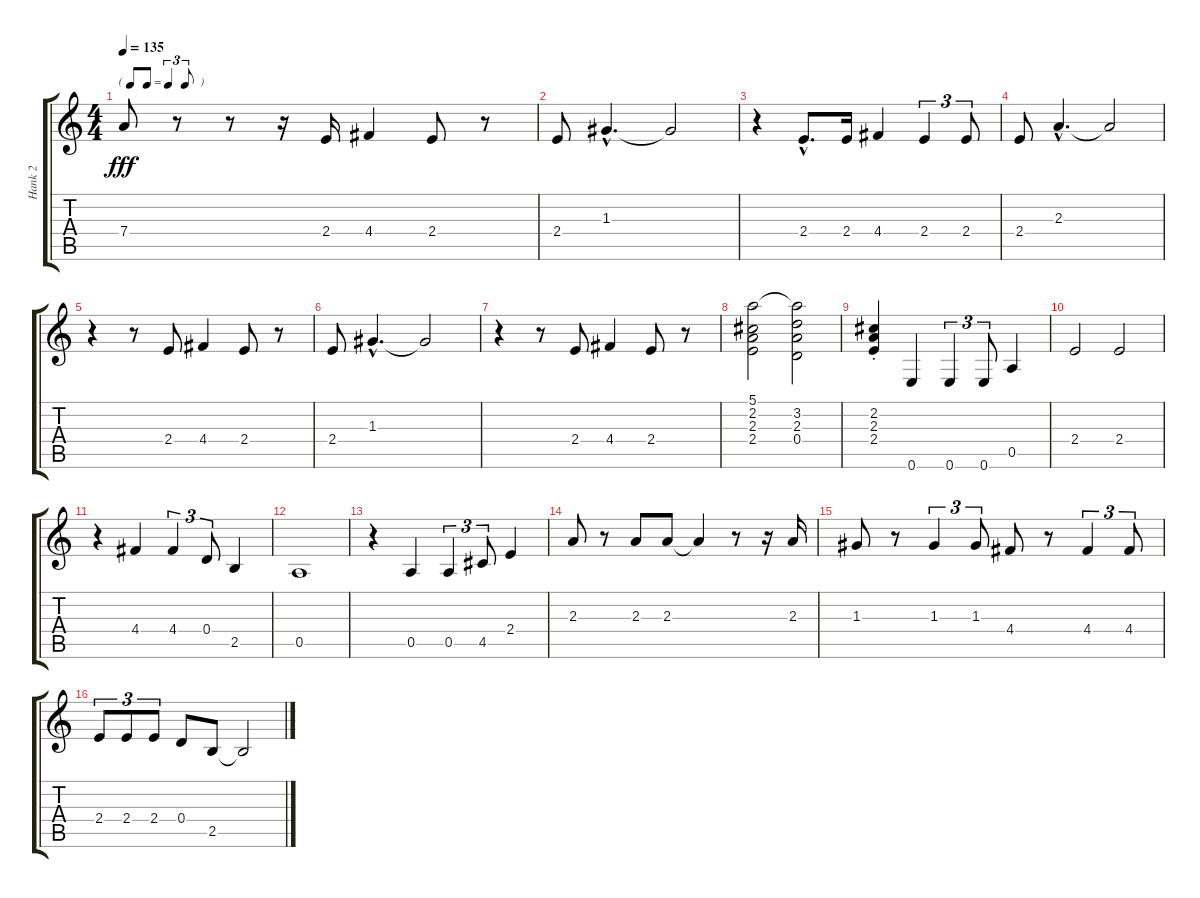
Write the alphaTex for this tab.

\track ("Hank 2" "Hank 2") {instrument electricguitarjazz}
\staff {score tabs}
\tuning (E4 B3 G3 D3 A2 E2) {hide}
\ts (4 4)
\tf triplet8th
\tempo 135
\clef g2
\ks c
7.4.8{dy fff} r.8 r.8 r.16 2.4.16{volume 15 instrument electricguitarjazz} 4.4.4 2.4.8 r.8 |
2.4.8 1.3{hac}.4{d} 1.3{t}.2 |
r.4 2.4{hac}.8{d} 2.4.16 4.4.4 2.4.4{tu (3 2)} 2.4.8{tu (3 2)} |
2.4.8 2.3{hac}.4{d} 2.3{t}.2 |
r.4 r.8 2.4.8 4.4.4 2.4.8 r.8 |
2.4.8 1.3{hac}.4{d} 1.3{t}.2 |
r.4 r.8 2.4.8 4.4.4 2.4.8 r.8 |
(5.1 2.2 2.3 2.4).2 (5.1{t} 3.2 2.3 0.4).2 |
(2.2{st} 2.3{st} 2.4{st}).4 0.6.4 0.6.4{tu (3 2)} 0.6.8{tu (3 2)} 0.5.4 |
2.4.2 2.4.2 |
r.4 4.4.4 4.4.4{tu (3 2)} 0.4.8{tu (3 2)} 2.5.4 |
0.5.1 |
r.4 0.5.4 0.5.4{tu (3 2)} 4.5.8{tu (3 2)} 2.4.4 |
2.3.8 r.8 2.3.8 2.3.8 2.3{t}.4 r.8 r.16 2.3.16 |
1.3.8 r.8 1.3.4{tu (3 2)} 1.3.8{tu (3 2)} 4.4.8 r.8 4.4.4{tu (3 2)} 4.4.8{tu (3 2)} |
2.4.8{tu (3 2)} 2.4.8{tu (3 2)} 2.4.8{tu (3 2)} 0.4.8 2.5.8 2.5{t}.2
